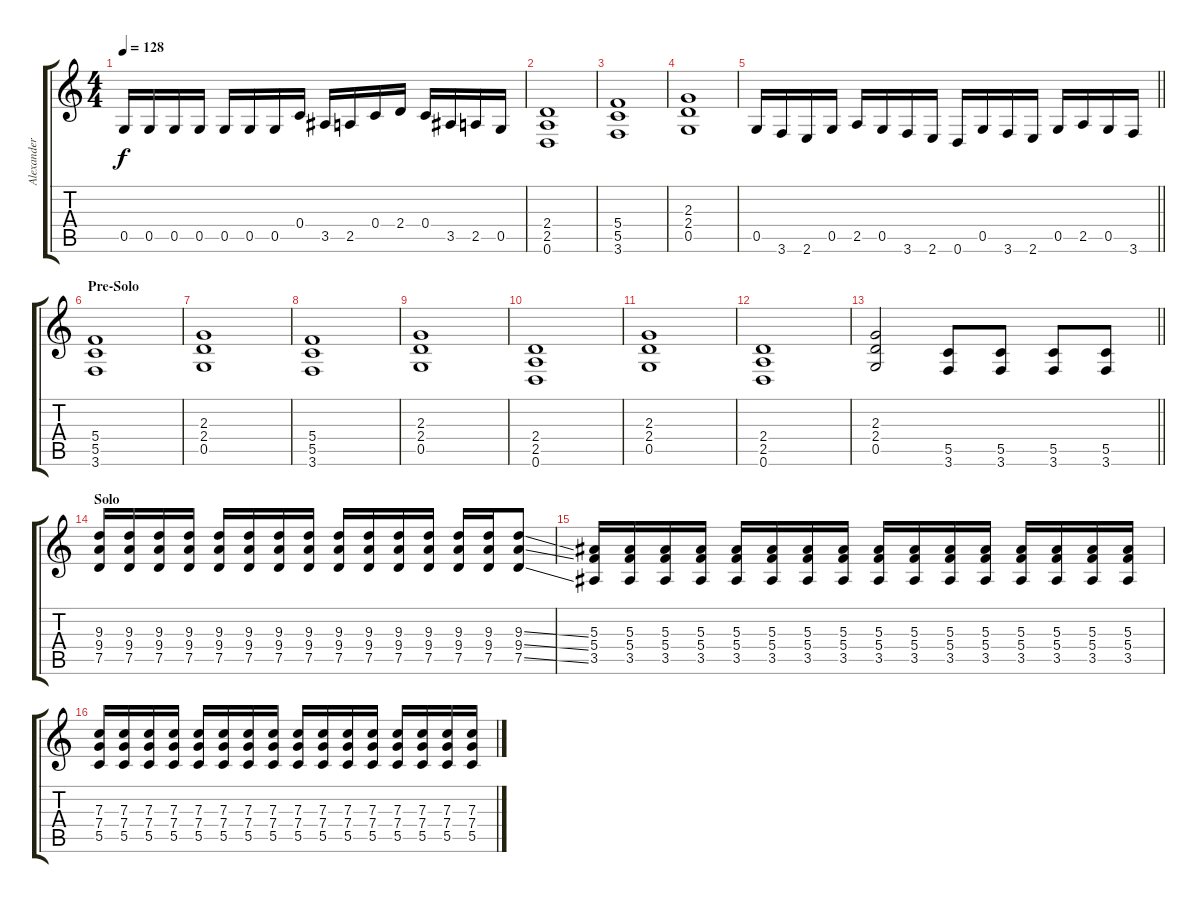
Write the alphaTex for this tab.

\track ("Alexander" "Alexander") {instrument distortionguitar}
\staff {score tabs}
\tuning (D4 A3 F3 C3 G2 D2) {hide}
\ts (4 4)
\tempo 128
\clef g2
\ks c
0.5.16{dy f} 0.5.16 0.5.16 0.5.16 0.5.16 0.5.16 0.5.16 0.4.16 3.5.16 2.5.16 0.4.16 2.4.16 0.4.16 3.5.16 2.5.16 0.5.16 |
(2.4 2.5 0.6).1 |
(5.4 5.5 3.6).1 |
(2.3 2.4 0.5).1 |
\barLineRight lightlight
0.5.16 3.6.16 2.6.16 0.5.16 2.5.16 0.5.16 3.6.16 2.6.16 0.6.16 0.5.16 3.6.16 2.6.16 0.5.16 2.5.16 0.5.16 3.6.16 |
\section ("" "Pre-Solo")
(5.4 5.5 3.6).1 |
(2.3 2.4 0.5).1 |
(5.4 5.5 3.6).1 |
(2.3 2.4 0.5).1 |
(2.4 2.5 0.6).1 |
(2.3 2.4 0.5).1 |
(2.4 2.5 0.6).1 |
\barLineRight lightlight
(2.3 2.4 0.5).2 (5.5 3.6).8 (5.5 3.6).8 (5.5 3.6).8 (5.5 3.6).8 |
\section ("" "Solo")
(9.3 9.4 7.5).16 (9.3 9.4 7.5).16 (9.3 9.4 7.5).16 (9.3 9.4 7.5).16 (9.3 9.4 7.5).16 (9.3 9.4 7.5).16 (9.3 9.4 7.5).16 (9.3 9.4 7.5).16 (9.3 9.4 7.5).16 (9.3 9.4 7.5).16 (9.3 9.4 7.5).16 (9.3 9.4 7.5).16 (9.3 9.4 7.5).16 (9.3 9.4 7.5).16 (9.3{ss} 9.4{ss} 7.5{ss}).8 |
(5.3 5.4 3.5).16 (5.3 5.4 3.5).16 (5.3 5.4 3.5).16 (5.3 5.4 3.5).16 (5.3 5.4 3.5).16 (5.3 5.4 3.5).16 (5.3 5.4 3.5).16 (5.3 5.4 3.5).16 (5.3 5.4 3.5).16 (5.3 5.4 3.5).16 (5.3 5.4 3.5).16 (5.3 5.4 3.5).16 (5.3 5.4 3.5).16 (5.3 5.4 3.5).16 (5.3 5.4 3.5).16 (5.3 5.4 3.5).16 |
(7.3 7.4 5.5).16 (7.3 7.4 5.5).16 (7.3 7.4 5.5).16 (7.3 7.4 5.5).16 (7.3 7.4 5.5).16 (7.3 7.4 5.5).16 (7.3 7.4 5.5).16 (7.3 7.4 5.5).16 (7.3 7.4 5.5).16 (7.3 7.4 5.5).16 (7.3 7.4 5.5).16 (7.3 7.4 5.5).16 (7.3 7.4 5.5).16 (7.3 7.4 5.5).16 (7.3 7.4 5.5).16 (7.3 7.4 5.5).16
